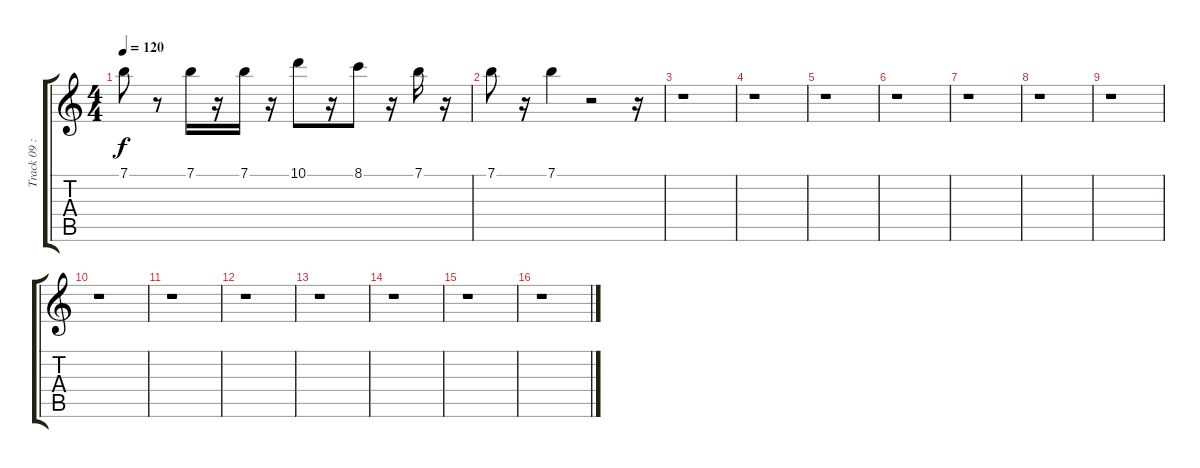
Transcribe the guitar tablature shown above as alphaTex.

\track ("Track 09 : unspecified" "Track 09 :") {instrument overdrivenguitar}
\staff {score tabs}
\tuning (E4 B3 G3 D3 A2 E2) {hide}
\ts (4 4)
\tempo 120
\clef g2
\ks c
7.1{t}.8{dy f} r.8 7.1.16 r.16 7.1.16 r.16 10.1.8 r.16 8.1.8 r.16 7.1.16 r.16 |
7.1.8 r.16 7.1.4 r.2 r.16 |
r.1 |
r.1 |
r.1 |
r.1 |
r.1 |
r.1 |
r.1 |
r.1 |
r.1 |
r.1 |
r.1 |
r.1 |
r.1 |
r.1
